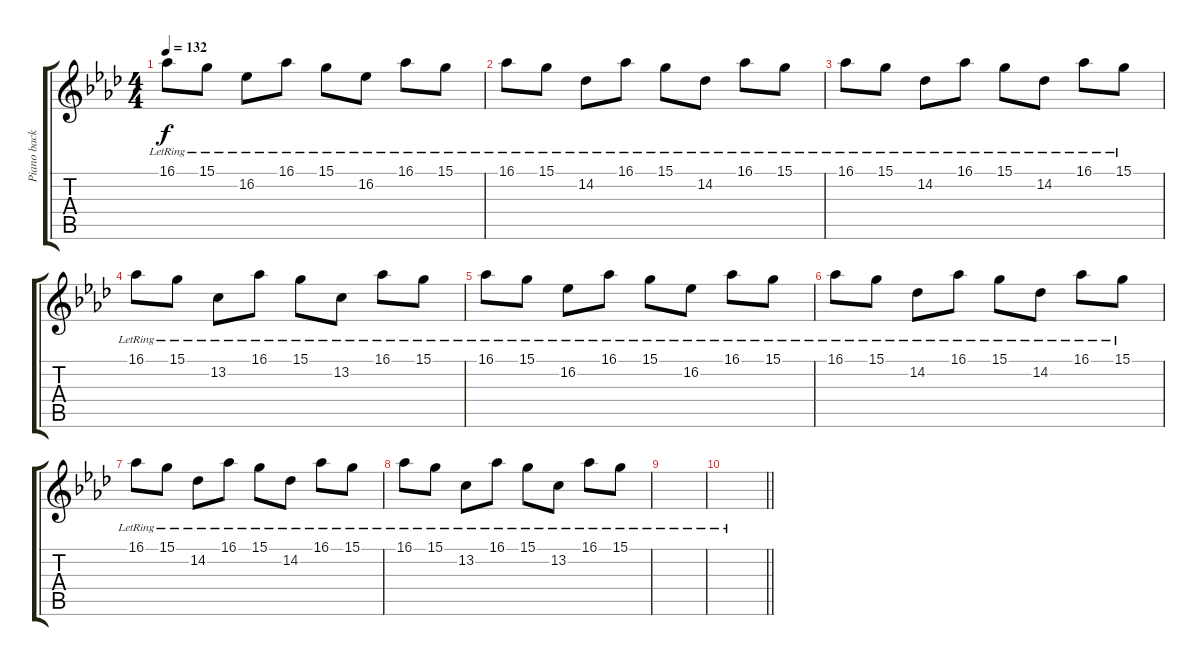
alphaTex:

\track ("Piano backup" "Piano back") {instrument acousticgrandpiano}
\staff {score tabs}
\tuning (E4 B3 G3 D3 A2 E2) {hide}
\ts (4 4)
\tempo 132
\clef g2
\ks ab
16.1{lr}.8{dy f} 15.1{lr}.8 16.2{lr}.8 16.1{lr}.8 15.1{lr}.8 16.2{lr}.8 16.1{lr}.8 15.1{lr}.8 |
16.1{lr}.8 15.1{lr}.8 14.2{lr}.8 16.1{lr}.8 15.1{lr}.8 14.2{lr}.8 16.1{lr}.8 15.1{lr}.8 |
16.1{lr}.8 15.1{lr}.8 14.2{lr}.8 16.1{lr}.8 15.1{lr}.8 14.2{lr}.8 16.1{lr}.8 15.1{lr}.8 |
16.1{lr}.8 15.1{lr}.8 13.2{lr}.8 16.1{lr}.8 15.1{lr}.8 13.2{lr}.8 16.1{lr}.8 15.1{lr}.8 |
16.1{lr}.8 15.1{lr}.8 16.2{lr}.8 16.1{lr}.8 15.1{lr}.8 16.2{lr}.8 16.1{lr}.8 15.1{lr}.8 |
16.1{lr}.8 15.1{lr}.8 14.2{lr}.8 16.1{lr}.8 15.1{lr}.8 14.2{lr}.8 16.1{lr}.8 15.1{lr}.8 |
16.1{lr}.8 15.1{lr}.8 14.2{lr}.8 16.1{lr}.8 15.1{lr}.8 14.2{lr}.8 16.1{lr}.8 15.1{lr}.8 |
16.1{lr}.8 15.1{lr}.8 13.2{lr}.8 16.1{lr}.8 15.1{lr}.8 13.2{lr}.8 16.1{lr}.8 15.1{lr}.8 |
|
\barLineRight lightlight
